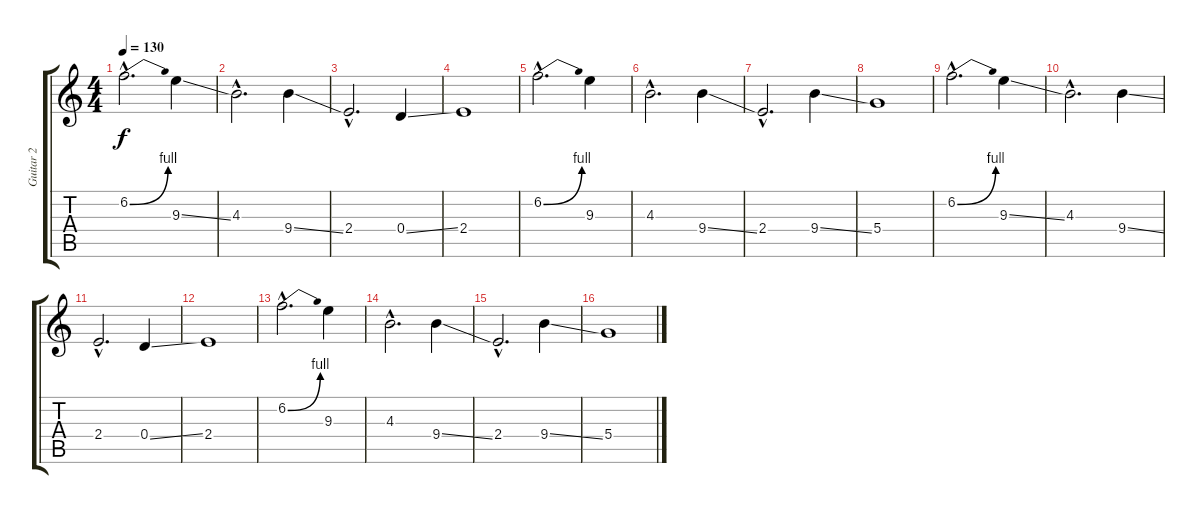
\track ("Guitar 2" "Guitar 2") {instrument overdrivenguitar}
\staff {score tabs}
\tuning (E4 B3 G3 D3 A2 E2) {hide}
\ts (4 4)
\tempo 130
\clef g2
\ks c
6.2{be (bend 0 0 60 4) hac}.2{d dy f volume 10} 9.3{ss}.4 |
4.3{hac}.2{d} 9.4{ss}.4 |
2.4{hac}.2{d} 0.4{ss}.4 |
2.4.1 |
6.2{be (bend 0 0 60 4) hac}.2{d} 9.3.4 |
4.3{hac}.2{d} 9.4{ss}.4 |
2.4{hac}.2{d} 9.4{ss}.4 |
5.4.1 |
6.2{be (bend 0 0 60 4) hac}.2{d} 9.3{ss}.4 |
4.3{hac}.2{d} 9.4{ss}.4 |
2.4{hac}.2{d} 0.4{ss}.4 |
2.4.1 |
6.2{be (bend 0 0 60 4) hac}.2{d} 9.3.4 |
4.3{hac}.2{d} 9.4{ss}.4 |
2.4{hac}.2{d} 9.4{ss}.4 |
5.4.1
